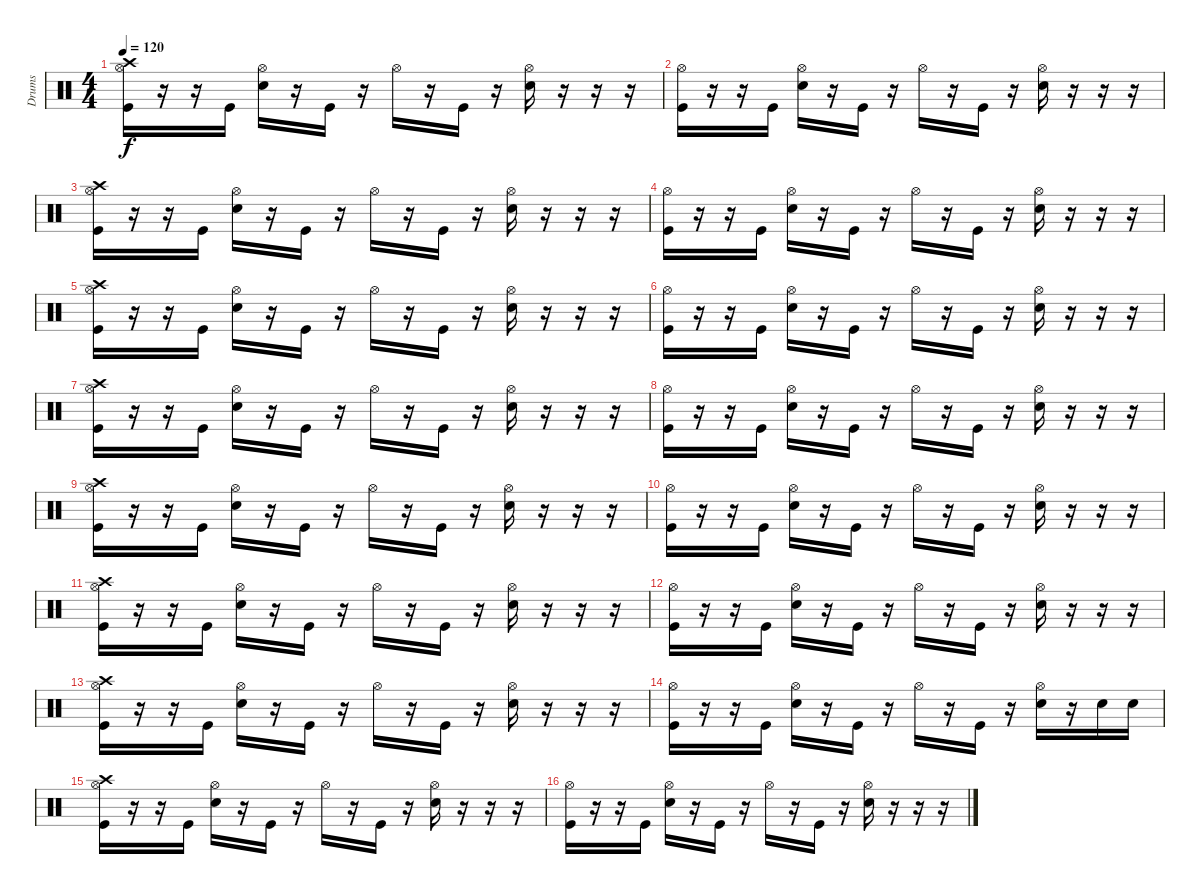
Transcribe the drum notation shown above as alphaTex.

\track ("Drums" "Drums") {instrument percussion}
\staff {score}
\articulation defaults
\ts (4 4)
\tempo 120
\clef neutral
\ks c
("Crash high (hit)" "Hi-Hat (open)" "Kick (hit)").16{dy f} r.16 r.16 "Kick (hit)".16 ("Hi-Hat (open)" "Electric Snare (hit)").16 r.16 "Kick (hit)".16 r.16 "Hi-Hat (open)".16 r.16 "Kick (hit)".16 r.16 ("Hi-Hat (open)" "Electric Snare (hit)").16 r.16 r.16 r.16 |
("Hi-Hat (open)" "Kick (hit)").16 r.16 r.16 "Kick (hit)".16 ("Hi-Hat (open)" "Electric Snare (hit)").16 r.16 "Kick (hit)".16 r.16 "Hi-Hat (open)".16 r.16 "Kick (hit)".16 r.16 ("Hi-Hat (open)" "Electric Snare (hit)").16 r.16 r.16 r.16 |
("Crash high (hit)" "Hi-Hat (open)" "Kick (hit)").16 r.16 r.16 "Kick (hit)".16 ("Hi-Hat (open)" "Electric Snare (hit)").16 r.16 "Kick (hit)".16 r.16 "Hi-Hat (open)".16 r.16 "Kick (hit)".16 r.16 ("Hi-Hat (open)" "Electric Snare (hit)").16 r.16 r.16 r.16 |
("Hi-Hat (open)" "Kick (hit)").16 r.16 r.16 "Kick (hit)".16 ("Hi-Hat (open)" "Electric Snare (hit)").16 r.16 "Kick (hit)".16 r.16 "Hi-Hat (open)".16 r.16 "Kick (hit)".16 r.16 ("Hi-Hat (open)" "Electric Snare (hit)").16 r.16 r.16 r.16 |
("Crash high (hit)" "Hi-Hat (open)" "Kick (hit)").16 r.16 r.16 "Kick (hit)".16 ("Hi-Hat (open)" "Electric Snare (hit)").16 r.16 "Kick (hit)".16 r.16 "Hi-Hat (open)".16 r.16 "Kick (hit)".16 r.16 ("Hi-Hat (open)" "Electric Snare (hit)").16 r.16 r.16 r.16 |
("Hi-Hat (open)" "Kick (hit)").16 r.16 r.16 "Kick (hit)".16 ("Hi-Hat (open)" "Electric Snare (hit)").16 r.16 "Kick (hit)".16 r.16 "Hi-Hat (open)".16 r.16 "Kick (hit)".16 r.16 ("Hi-Hat (open)" "Electric Snare (hit)").16 r.16 r.16 r.16 |
("Crash high (hit)" "Hi-Hat (open)" "Kick (hit)").16 r.16 r.16 "Kick (hit)".16 ("Hi-Hat (open)" "Electric Snare (hit)").16 r.16 "Kick (hit)".16 r.16 "Hi-Hat (open)".16 r.16 "Kick (hit)".16 r.16 ("Hi-Hat (open)" "Electric Snare (hit)").16 r.16 r.16 r.16 |
("Hi-Hat (open)" "Kick (hit)").16 r.16 r.16 "Kick (hit)".16 ("Hi-Hat (open)" "Electric Snare (hit)").16 r.16 "Kick (hit)".16 r.16 "Hi-Hat (open)".16 r.16 "Kick (hit)".16 r.16 ("Hi-Hat (open)" "Electric Snare (hit)").16 r.16 r.16 r.16 |
("Crash high (hit)" "Hi-Hat (open)" "Kick (hit)").16 r.16 r.16 "Kick (hit)".16 ("Hi-Hat (open)" "Electric Snare (hit)").16 r.16 "Kick (hit)".16 r.16 "Hi-Hat (open)".16 r.16 "Kick (hit)".16 r.16 ("Hi-Hat (open)" "Electric Snare (hit)").16 r.16 r.16 r.16 |
("Hi-Hat (open)" "Kick (hit)").16 r.16 r.16 "Kick (hit)".16 ("Hi-Hat (open)" "Electric Snare (hit)").16 r.16 "Kick (hit)".16 r.16 "Hi-Hat (open)".16 r.16 "Kick (hit)".16 r.16 ("Hi-Hat (open)" "Electric Snare (hit)").16 r.16 r.16 r.16 |
("Crash high (hit)" "Hi-Hat (open)" "Kick (hit)").16 r.16 r.16 "Kick (hit)".16 ("Hi-Hat (open)" "Electric Snare (hit)").16 r.16 "Kick (hit)".16 r.16 "Hi-Hat (open)".16 r.16 "Kick (hit)".16 r.16 ("Hi-Hat (open)" "Electric Snare (hit)").16 r.16 r.16 r.16 |
("Hi-Hat (open)" "Kick (hit)").16 r.16 r.16 "Kick (hit)".16 ("Hi-Hat (open)" "Electric Snare (hit)").16 r.16 "Kick (hit)".16 r.16 "Hi-Hat (open)".16 r.16 "Kick (hit)".16 r.16 ("Hi-Hat (open)" "Electric Snare (hit)").16 r.16 r.16 r.16 |
("Crash high (hit)" "Hi-Hat (open)" "Kick (hit)").16 r.16 r.16 "Kick (hit)".16 ("Hi-Hat (open)" "Electric Snare (hit)").16 r.16 "Kick (hit)".16 r.16 "Hi-Hat (open)".16 r.16 "Kick (hit)".16 r.16 ("Hi-Hat (open)" "Electric Snare (hit)").16 r.16 r.16 r.16 |
("Hi-Hat (open)" "Kick (hit)").16 r.16 r.16 "Kick (hit)".16 ("Hi-Hat (open)" "Electric Snare (hit)").16 r.16 "Kick (hit)".16 r.16 "Hi-Hat (open)".16 r.16 "Kick (hit)".16 r.16 ("Hi-Hat (open)" "Electric Snare (hit)").16 r.16 "Electric Snare (hit)".16 "Electric Snare (hit)".16 |
("Crash high (hit)" "Hi-Hat (open)" "Kick (hit)").16 r.16 r.16 "Kick (hit)".16 ("Hi-Hat (open)" "Electric Snare (hit)").16 r.16 "Kick (hit)".16 r.16 "Hi-Hat (open)".16 r.16 "Kick (hit)".16 r.16 ("Hi-Hat (open)" "Electric Snare (hit)").16 r.16 r.16 r.16 |
("Hi-Hat (open)" "Kick (hit)").16 r.16 r.16 "Kick (hit)".16 ("Hi-Hat (open)" "Electric Snare (hit)").16 r.16 "Kick (hit)".16 r.16 "Hi-Hat (open)".16 r.16 "Kick (hit)".16 r.16 ("Hi-Hat (open)" "Electric Snare (hit)").16 r.16 r.16 r.16
